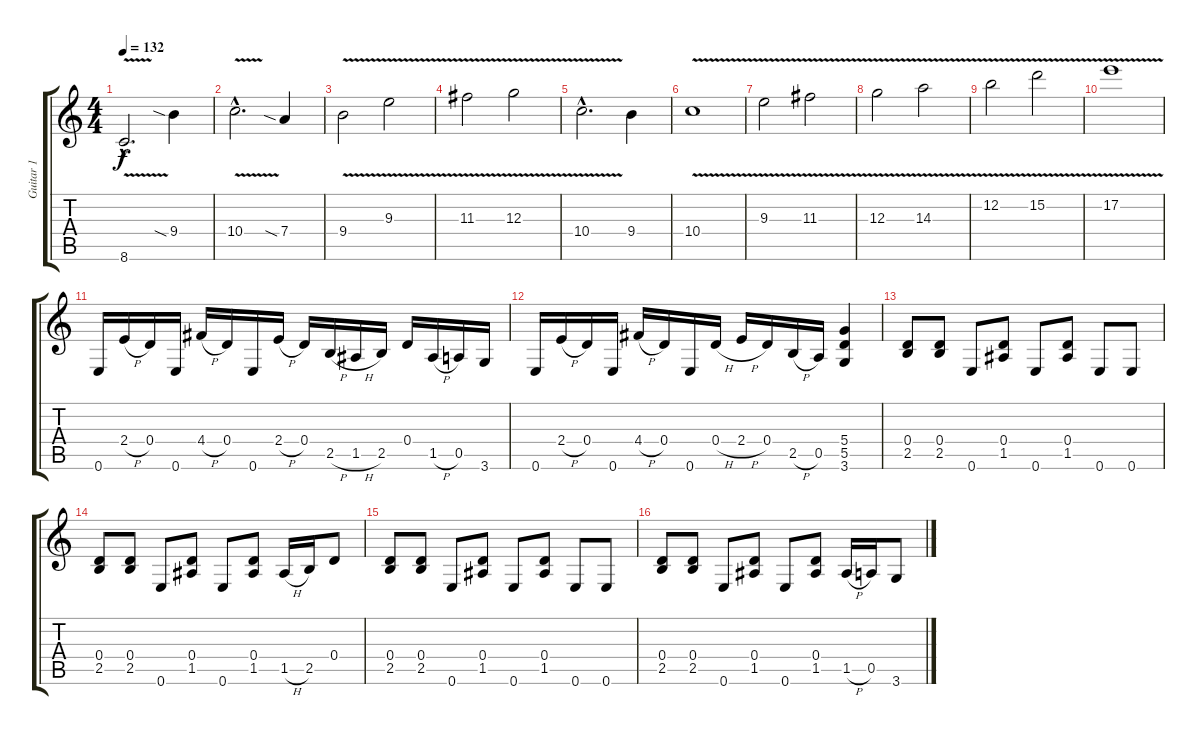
\track ("Guitar 1" "Guitar 1") {instrument overdrivenguitar}
\staff {score tabs}
\tuning (E4 B3 G3 D3 A2 E2) {hide}
\ts (4 4)
\tempo 132
\clef g2
\ks c
8.6{v hac}.2{d dy f} 9.4{sia}.4 |
10.4{v hac}.2{d} 7.4{sia}.4 |
9.4{v}.2 9.3{v}.2 |
11.3{v}.2 12.3{v}.2 |
10.4{v hac}.2{d} 9.4.4 |
10.4{v}.1 |
9.3{v}.2 11.3{v}.2 |
12.3{v}.2 14.3{v}.2 |
12.2{v}.2 15.2{v}.2 |
17.2{v}.1 |
0.6.16 2.4{h}.16 0.4.16 0.6.16 4.4{h}.16 0.4.16 0.6.16 2.4{h}.16 0.4.16 2.5{h}.16 1.5{h}.16 2.5.16 0.4.16 1.5{h}.16 0.5.16 3.6.16 |
0.6.16 2.4{h}.16 0.4.16 0.6.16 4.4{h}.16 0.4.16 0.6.16 0.4{h}.16 2.4{h}.16 0.4.16 2.5{h}.16 0.5.16 (5.4 5.5 3.6).4 |
(0.4 2.5).8 (0.4 2.5).8 0.6.8 (0.4 1.5).8 0.6.8 (0.4 1.5).8 0.6.8 0.6.8 |
(0.4 2.5).8 (0.4 2.5).8 0.6.8 (0.4 1.5).8 0.6.8 (0.4 1.5).8 1.5{h}.16 2.5.16 0.4.8 |
(0.4 2.5).8 (0.4 2.5).8 0.6.8 (0.4 1.5).8 0.6.8 (0.4 1.5).8 0.6.8 0.6.8 |
(0.4 2.5).8 (0.4 2.5).8 0.6.8 (0.4 1.5).8 0.6.8 (0.4 1.5).8 1.5{h}.16 0.5.16 3.6.8
